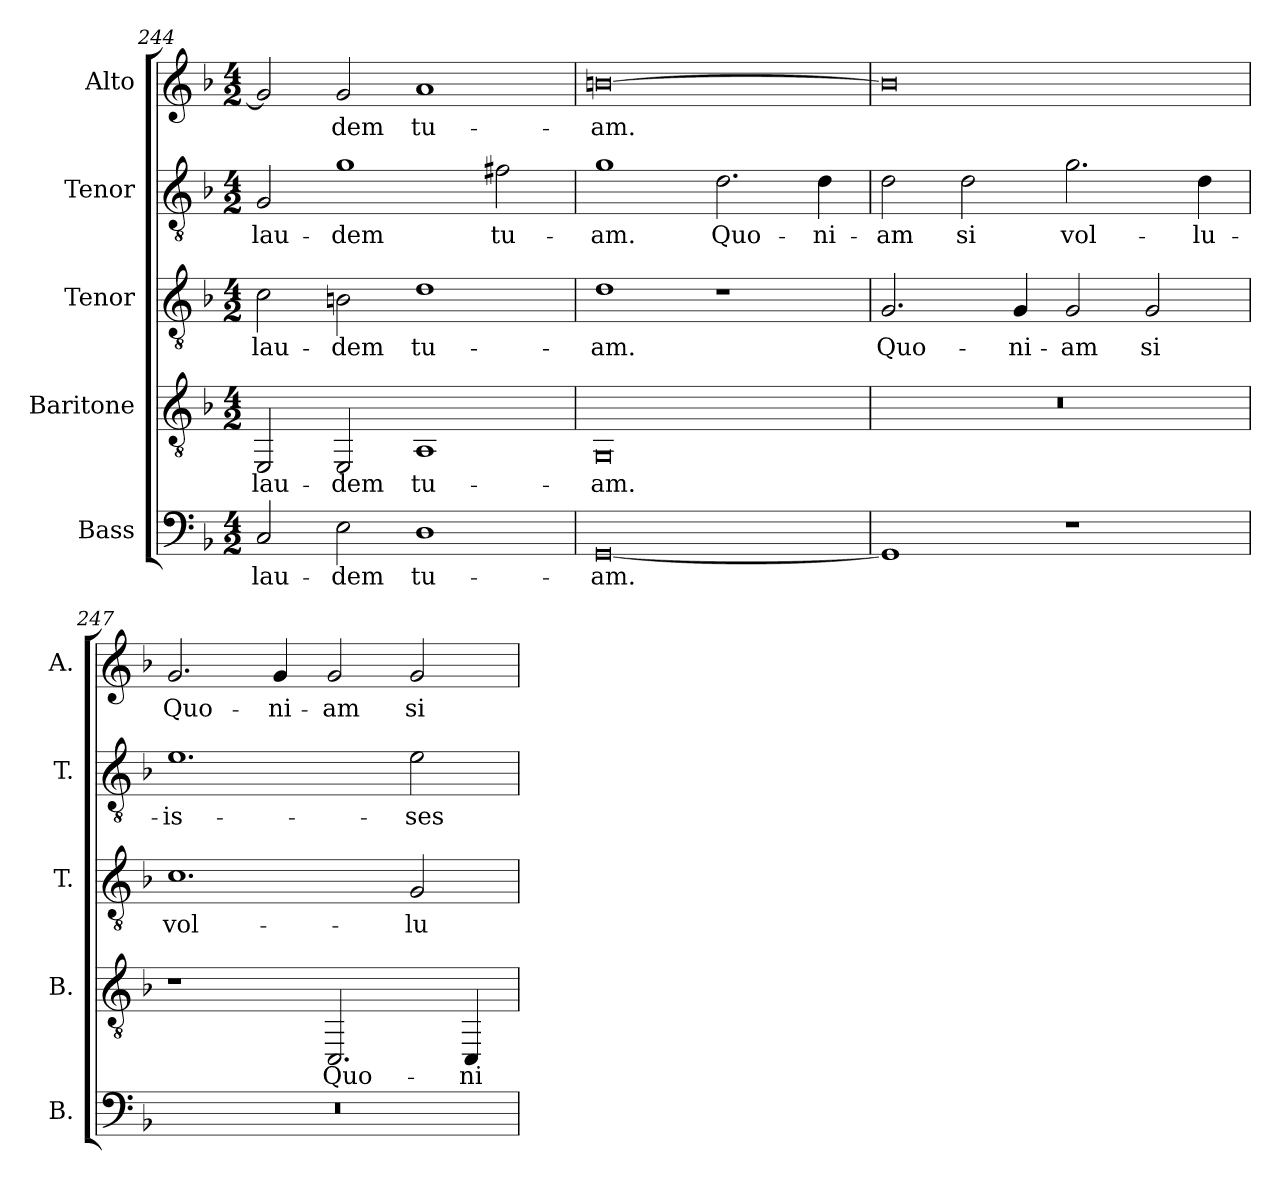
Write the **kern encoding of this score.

**kern	**text	**kern	**text	**kern	**text	**kern	**text	**kern	**text
*part5	*part5	*part4	*part4	*part3	*part3	*part2	*part2	*part1	*part1
*staff5	*staff5	*staff4	*staff4	*staff3	*staff3	*staff2	*staff2	*staff1	*staff1
*I"Bass	*	*I"Baritone	*	*I"Tenor	*	*I"Tenor	*	*I"Alto	*
*I'B.	*	*I'B.	*	*I'T.	*	*I'T.	*	*I'A.	*
*clefF4	*	*clefGv2	*	*clefGv2	*	*clefGv2	*	*clefG2	*
*	*	*	*	*ITrd7c12	*	*ITrd7c12	*	*	*
*k[b-]	*	*k[b-]	*	*k[b-]	*	*k[b-]	*	*k[b-]	*
*F:	*	*F:	*	*F:	*	*F:	*	*F:	*
*M4/2	*	*M4/2	*	*M4/2	*	*M4/2	*	*M4/2	*
=244	=244	=244	=244	=244	=244	=244	=244	=244	=244
!	!LO:LY:b:color=#000000	!	!	!	!	!	!	!	!
!	!	!	!LO:LY:b:color=#000000	!	!	!	!	!	!
!	!	!	!	!	!LO:LY:b:color=#000000	!	!	!	!
!	!	!	!	!	!	!	!LO:LY:b:color=#000000	!	!
2Ci/	lau-	2EEi/	lau-	2Ci\	lau-	2GGi/	lau-	2gi/]	.
!	!LO:LY:b:color=#000000	!	!	!	!	!	!	!	!
!	!	!	!LO:LY:b:color=#000000	!	!	!	!	!	!
!	!	!	!	!	!LO:LY:b:color=#000000	!	!	!	!
!	!	!	!	!	!	!	!LO:LY:b:color=#000000	!	!
!	!	!	!	!	!	!	!	!	!LO:LY:b:color=#000000
2Ei\	-dem	2EEi/	-dem	2BBni\	-dem	1Gi	-dem	2gi/	-dem
!	!LO:LY:b:color=#000000	!	!	!	!	!	!	!	!
!	!	!	!LO:LY:b:color=#000000	!	!	!	!	!	!
!	!	!	!	!	!LO:LY:b:color=#000000	!	!	!	!
!	!	!	!	!	!	!	!	!	!LO:LY:b:color=#000000
1Di	tu-	1AAi	tu-	1Di	tu-	.	.	1ai	tu-
!	!	!	!	!	!	!	!LO:LY:b:color=#000000	!	!
.	.	.	.	.	.	2F#Xi\	tu-	.	.
=245	=245	=245	=245	=245	=245	=245	=245	=245	=245
!	!LO:LY:b:color=#000000	!	!	!	!	!	!	!	!
!	!	!	!LO:LY:b:color=#000000	!	!	!	!	!	!
!	!	!	!	!	!LO:LY:b:color=#000000	!	!	!	!
!	!	!	!	!	!	!	!LO:LY:b:color=#000000	!	!
!	!	!	!	!	!	!	!	!	!LO:LY:b:color=#000000
[0GGi	-am.	0GGi	-am.	1Di	-am.	1Gi	-am.	[0bni	-am.
!	!	!	!	!	!	!	!LO:LY:b:color=#000000	!	!
.	.	.	.	1r	.	2.Di\	Quo-	.	.
!	!	!	!	!	!	!	!LO:LY:b:color=#000000	!	!
.	.	.	.	.	.	4Di\	-ni-	.	.
=246	=246	=246	=246	=246	=246	=246	=246	=246	=246
!	!	!LO:N:vis=1	!	!	!	!	!	!	!
!	!	!	!	!	!LO:LY:b:color=#000000	!	!	!	!
!	!	!	!	!	!	!	!LO:LY:b:color=#000000	!	!
1GGi]	.	0r	.	2.GGi/	Quo-	2Di\	-am	0bi]	.
!	!	!	!	!	!	!	!LO:LY:b:color=#000000	!	!
.	.	.	.	.	.	2Di\	si	.	.
!	!	!	!	!	!LO:LY:b:color=#000000	!	!	!	!
.	.	.	.	4GGi/	-ni-	.	.	.	.
!	!	!	!	!	!LO:LY:b:color=#000000	!	!	!	!
!	!	!	!	!	!	!	!LO:LY:b:color=#000000	!	!
1r	.	.	.	2GGi/	-am	2.Gi\	vol-	.	.
!	!	!	!	!	!LO:LY:b:color=#000000	!	!	!	!
.	.	.	.	2GGi/	si	.	.	.	.
!	!	!	!	!	!	!	!LO:LY:b:color=#000000	!	!
.	.	.	.	.	.	4Di\	-lu-	.	.
=247	=247	=247	=247	=247	=247	=247	=247	=247	=247
!LO:N:vis=1	!	!	!	!	!	!	!	!	!
!	!	!	!	!	!LO:LY:b:color=#000000	!	!	!	!
!	!	!	!	!	!	!	!LO:LY:b:color=#000000	!	!
!	!	!	!	!	!	!	!	!	!LO:LY:b:color=#000000
0r	.	1r	.	1.Ci	vol-	1.Ei	-is-	2.gi/	Quo-
!	!	!	!	!	!	!	!	!	!LO:LY:b:color=#000000
.	.	.	.	.	.	.	.	4gi/	-ni-
!	!	!	!LO:LY:b:color=#000000	!	!	!	!	!	!
!	!	!	!	!	!	!	!	!	!LO:LY:b:color=#000000
.	.	2.CCi/	Quo-	.	.	.	.	2gi/	-am
!	!	!	!	!	!LO:LY:b:color=#000000	!	!	!	!
!	!	!	!	!	!	!	!LO:LY:b:color=#000000	!	!
!	!	!	!	!	!	!	!	!	!LO:LY:b:color=#000000
.	.	.	.	2GGi/	-lu-	2Ei\	-ses	2gi/	si
!	!	!	!LO:LY:b:color=#000000	!	!	!	!	!	!
.	.	4CCi/	-ni-	.	.	.	.	.	.
=	=	=	=	=	=	=	=	=	=
*-	*-	*-	*-	*-	*-	*-	*-	*-	*-
